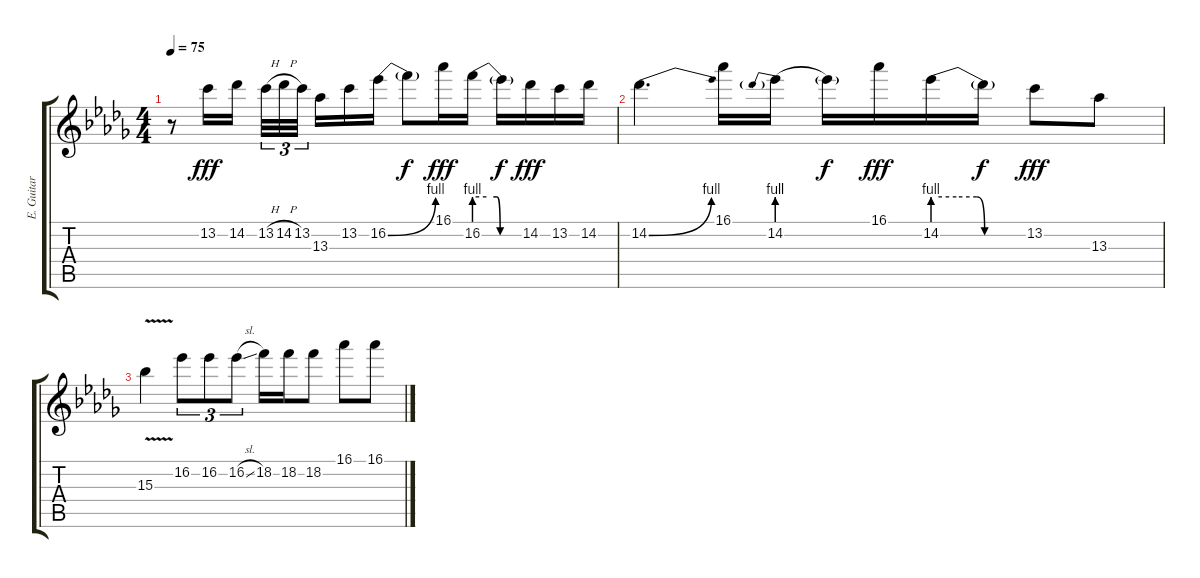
\track ("E. Guitar" "E. Guitar") {instrument overdrivenguitar}
\staff {score tabs}
\tuning (E4 B3 G3 D3 A2 E2) {hide}
\ts (4 4)
\tempo 75
\clef g2
\ks db
r.8{dy f} 13.2.16{dy fff} 14.2.16 13.2{h}.32{tu (3 2)} 14.2{h}.32{tu (3 2)} 13.2.32{tu (3 2) beam splitsecondary} 13.3.16 13.2.16 16.2{be (bend 0 0 60 4)}.16 16.2{t}.8{dy f} 16.1.16{dy fff} 16.2{be (custom 0 4 15 4 28 4 32 0 60 0)}.16 16.2{t}.16{dy f} 14.2.16{dy fff} 13.2.16 14.2.16 |
14.2{be (bend 0 0 60 4)}.4{d} 16.1.16 14.2{be (prebend 0 4 60 4)}.16 14.2{t}.16{dy f} 16.1.16{dy fff} 14.2{be (custom 0 4 15 4 28 4 33 0 60 0)}.16 14.2{t}.16{dy f} 13.2.8{dy fff} 13.3.8 |
15.3{v}.4 16.2.8{tu (3 2)} 16.2.8{tu (3 2)} 16.2{sl}.8{tu (3 2)} 18.2.16 18.2.16 18.2.8 16.1.8 16.1.8
